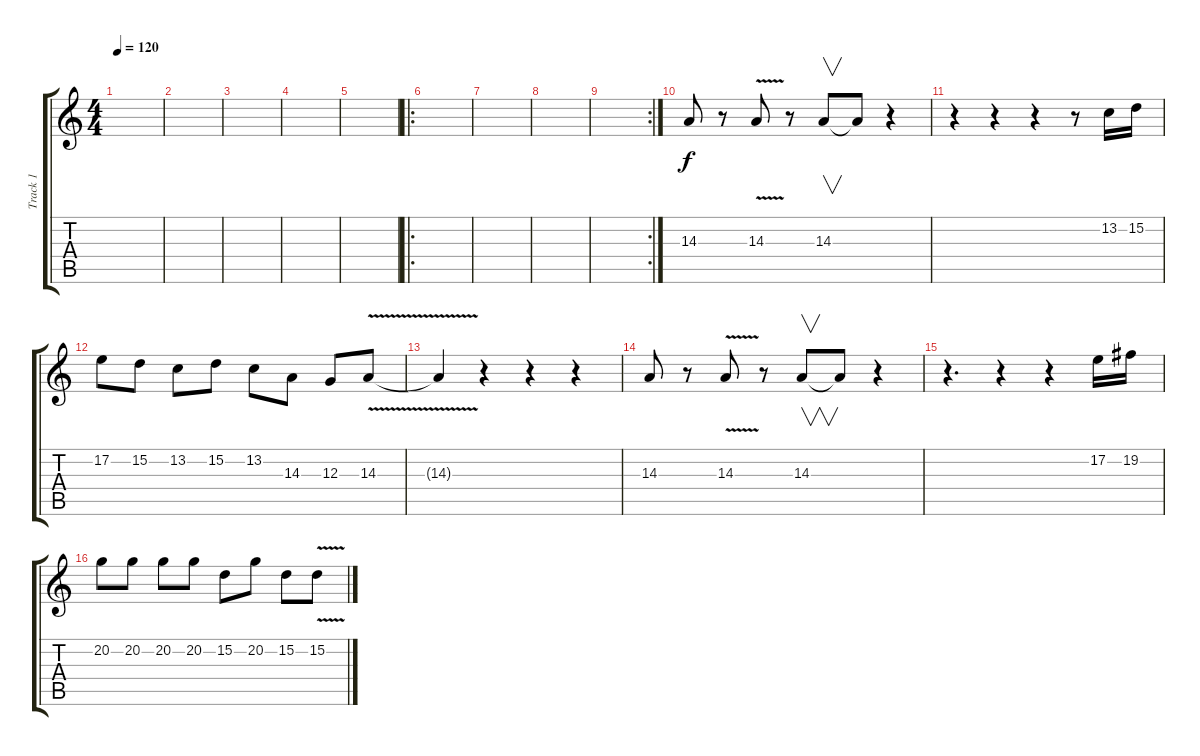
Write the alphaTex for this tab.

\track ("Track 1" "Track 1") {instrument lead1square}
\staff {score tabs}
\tuning (E4 B3 G3 D3 A2 E2) {hide}
\ts (4 4)
\tempo 120
\clef g2
\ks c
|
|
|
|
|
\ro
|
|
|
\rc 2
|
14.3.8 r.8 14.3{v}.8 r.8 14.3.8{v} 14.3{t}.8 r.4 |
r.4 r.4 r.4 r.8 13.2.16 15.2.16 |
17.2.8 15.2.8 13.2.8 15.2.8 13.2.8 14.3.8 12.3.8 14.3{v}.8 |
14.3{t}.4 r.4 r.4 r.4 |
14.3.8 r.8 14.3{v}.8 r.8 14.3.8{v} 14.3{t}.8 r.4 |
r.4{d} r.4 r.4 17.2.16 19.2.16 |
20.2.8 20.2.8 20.2.8 20.2.8 15.2.8 20.2.8 15.2.8 15.2{v}.8
